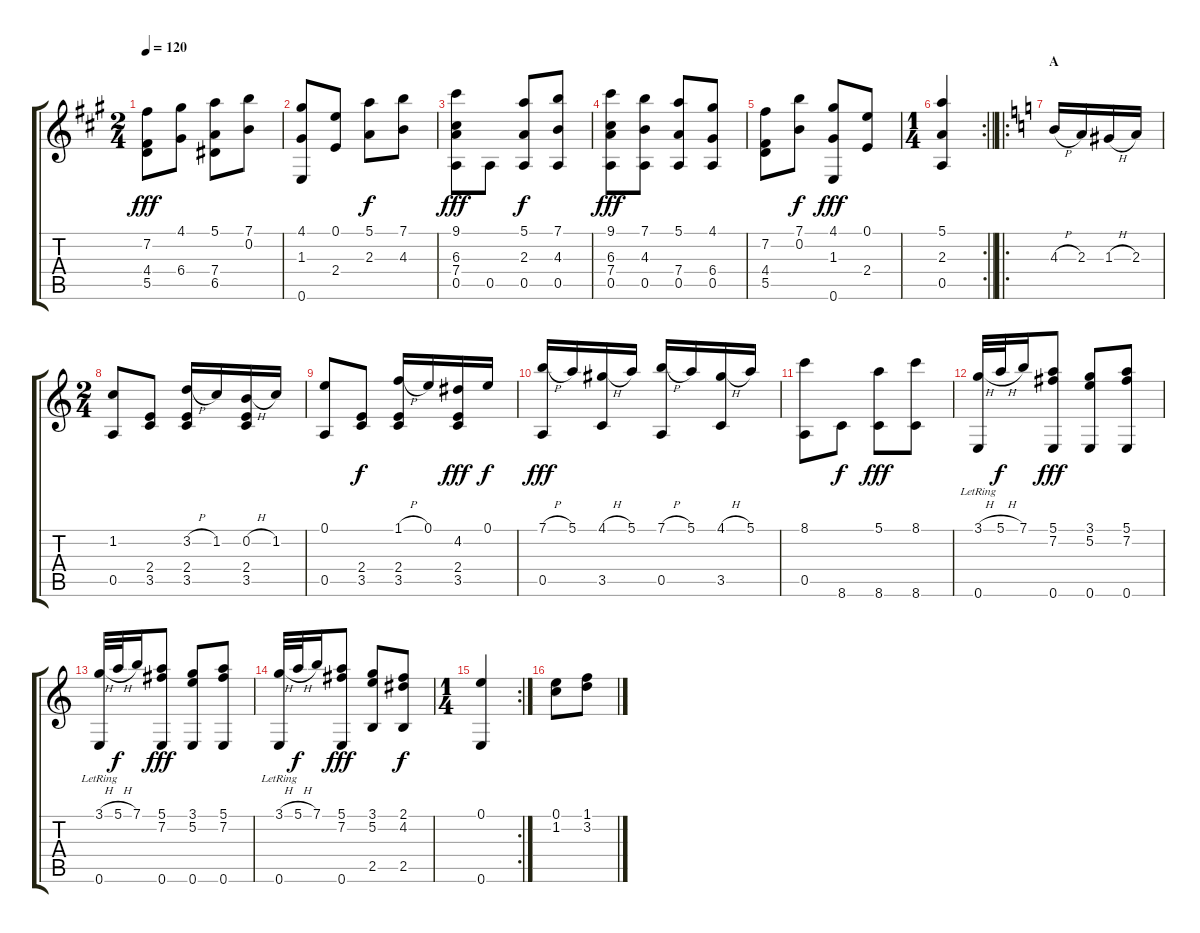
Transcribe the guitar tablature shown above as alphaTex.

\track "" {instrument acousticguitarnylon}
\staff {score tabs}
\tuning (E4 B3 G3 D3 A2 E2) {hide}
\ts (2 4)
\tempo 120
\clef g2
\ks a
(7.2 4.4 5.5).8{dy fff} (4.1 6.4).8 (5.1 7.4 6.5).8 (7.1 0.2).8 |
(4.1 1.3 0.6).8 (0.1 2.4).8 (5.1 2.3).8{dy f} (7.1 4.3).8 |
(9.1 6.3 7.4 0.5).8{dy fff} 0.5.8 (5.1 2.3 0.5).8{dy f} (7.1 4.3 0.5).8 |
(9.1 6.3 7.4 0.5).8{dy fff} (7.1 4.3 0.5).8 (5.1 7.4 0.5).8 (4.1 6.4 0.5).8 |
(7.2 4.4 5.5).8 (7.1 0.2).8{dy f} (4.1 1.3 0.6).8{dy fff} (0.1 2.4).8 |
\rc 2
\ts (1 4)
\barLineRight lightlight
(5.1 2.3 0.5).4 |
\ro
\section ("" "A")
\ks c
4.3{h}.16 2.3.16 1.3{h}.16 2.3.16 |
\ts (2 4)
(1.2 0.5).8 (2.4 3.5).8 (3.2{h} 2.4 3.5).16 1.2.16 (0.2{h} 2.4 3.5).16 1.2.16 |
(0.1 0.5).8 (2.4 3.5).8{dy f} (1.1{h} 2.4 3.5).16 0.1.16 (4.2 2.4 3.5).16{dy fff} 0.1.16{dy f} |
(7.1{h} 0.5).16{dy fff} 5.1.16 (4.1{h} 3.5).16 5.1.16 (7.1{h} 0.5).16 5.1.16 (4.1{h} 3.5).16 5.1.16 |
(8.1 0.5).8 8.6.8{dy f} (5.1 8.6).8{dy fff} (8.1 8.6).8 |
(3.1{h} 0.6{lr}).32 5.1{h}.32{dy f} 7.1.16 (5.1 7.2 0.6).8{dy fff} (3.1 5.2 0.6).8 (5.1 7.2 0.6).8 |
(3.1{h} 0.6{lr}).32 5.1{h}.32{dy f} 7.1.16 (5.1 7.2 0.6).8{dy fff} (3.1 5.2 0.6).8 (5.1 7.2 0.6).8 |
(3.1{h} 0.6{lr}).32 5.1{h}.32{dy f} 7.1.16 (5.1 7.2 0.6).8{dy fff} (3.1 5.2 2.5).8 (2.1 4.2 2.5).8{dy f} |
\rc 2
\ts (1 4)
(0.1 0.6).4 |
(0.1 1.2).8 (1.1 3.2).8
